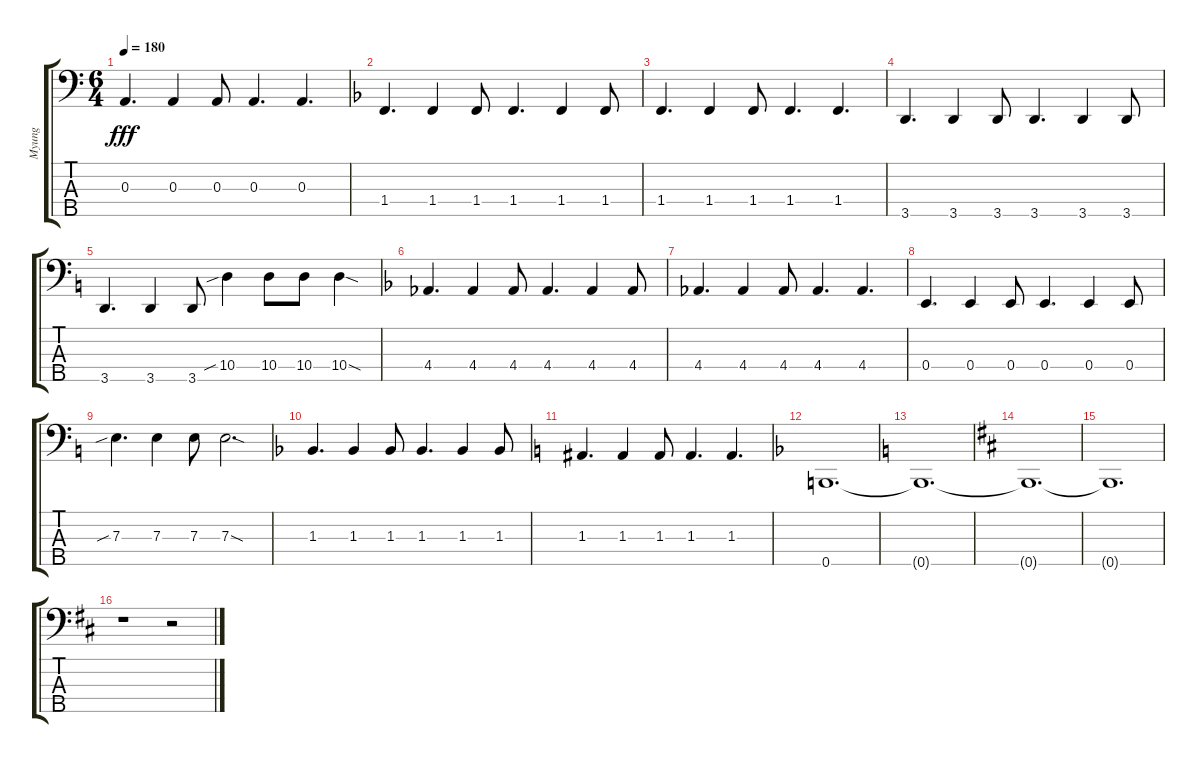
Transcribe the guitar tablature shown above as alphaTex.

\track ("Myung " "Myung ") {instrument electricbassfinger}
\staff {score tabs}
\tuning (G2 D2 A1 E1 B0) {hide}
\ts (6 4)
\tempo 180
\clef f4
\ks c
0.3.4{d dy fff} 0.3.4 0.3.8 0.3.4{d} 0.3.4{d} |
\ks f
1.4.4{d} 1.4.4 1.4.8 1.4.4{d} 1.4.4 1.4.8 |
1.4.4{d} 1.4.4 1.4.8 1.4.4{d} 1.4.4{d} |
3.5.4{d} 3.5.4 3.5.8 3.5.4{d} 3.5.4 3.5.8 |
\ks c
3.5.4{d} 3.5.4 3.5.8 10.4{sib}.4 10.4.8 10.4.8 10.4{sod}.4 |
\ks f
4.4.4{d} 4.4.4 4.4.8 4.4.4{d} 4.4.4 4.4.8 |
4.4.4{d} 4.4.4 4.4.8 4.4.4{d} 4.4.4{d} |
0.4.4{d} 0.4.4 0.4.8 0.4.4{d} 0.4.4 0.4.8 |
\ks c
7.3{sib}.4{d} 7.3.4 7.3.8 7.3{sod}.2{d} |
\ks f
1.3.4{d} 1.3.4 1.3.8 1.3.4{d} 1.3.4 1.3.8 |
\ks c
1.3.4{d} 1.3.4 1.3.8 1.3.4{d} 1.3.4{d} |
\ks f
0.5.1{d} |
\ks c
0.5{t}.1{d} |
\ks d
0.5{t}.1{d} |
0.5{t}.1{d} |
r.1 r.2
